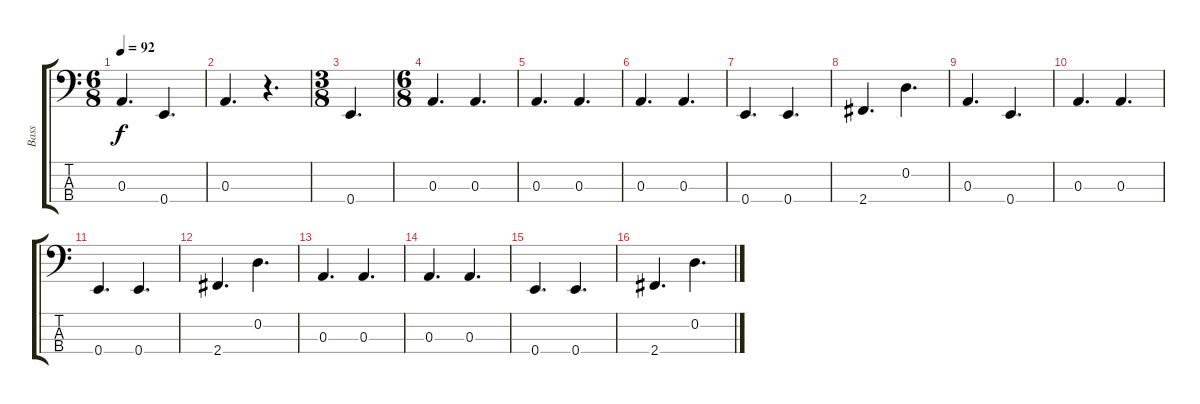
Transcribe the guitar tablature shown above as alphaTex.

\track ("Bass" "Bass") {instrument acousticbass}
\staff {score tabs}
\tuning (G2 D2 A1 E1) {hide}
\ts (6 8)
\tempo 92
\clef f4
\ks c
0.3.4{d dy f} 0.4.4{d} |
0.3.4{d} r.4{d} |
\ts (3 8)
0.4.4{d} |
\ts (6 8)
0.3.4{d} 0.3.4{d} |
0.3.4{d} 0.3.4{d} |
0.3.4{d} 0.3.4{d} |
0.4.4{d} 0.4.4{d} |
2.4.4{d} 0.2.4{d} |
0.3.4{d} 0.4.4{d} |
0.3.4{d} 0.3.4{d} |
0.4.4{d} 0.4.4{d} |
2.4.4{d} 0.2.4{d} |
0.3.4{d} 0.3.4{d} |
0.3.4{d} 0.3.4{d} |
0.4.4{d} 0.4.4{d} |
2.4.4{d} 0.2.4{d}
